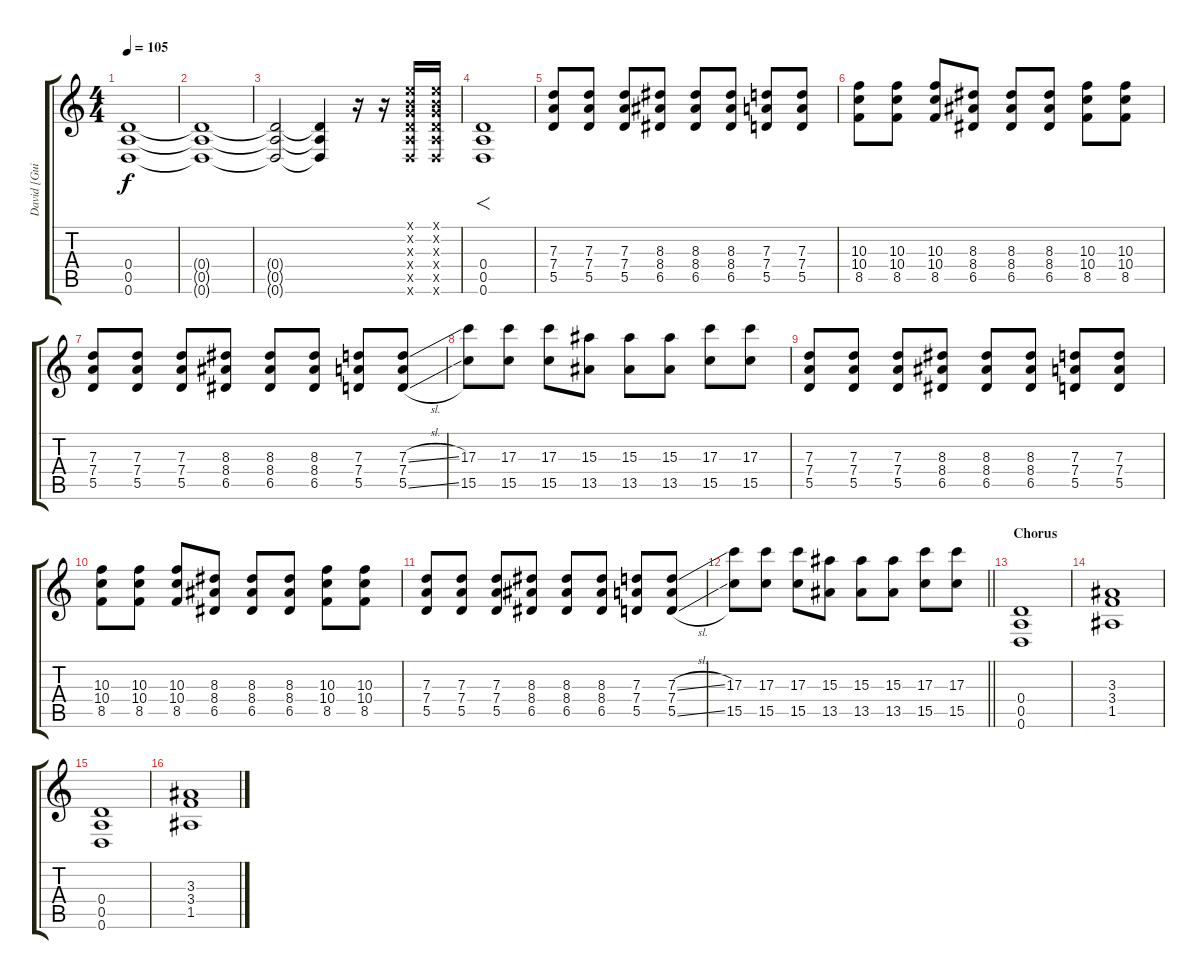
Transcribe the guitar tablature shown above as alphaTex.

\track ("David [Guitar Distortion]" "David [Gui") {instrument distortionguitar}
\staff {score tabs}
\tuning (E4 B3 G3 D3 A2 D2) {hide}
\ts (4 4)
\tempo 105
\clef g2
\ks c
(0.4{t} 0.5{t} 0.6{t}).1{dy f} |
(0.4{t} 0.5{t} 0.6{t}).1 |
(0.4{t} 0.5{t} 0.6{t}).2 (0.4{t} 0.5{t} 0.6{t}).4 r.16 r.16 (0.1{x} 0.2{x} 0.3{x} 0.4{x} 0.5{x} 0.6{x}).16 (0.1{x} 0.2{x} 0.3{x} 0.4{x} 0.5{x} 0.6{x}).16 |
(0.4 0.5 0.6).1{f} |
(7.3 7.4 5.5).8 (7.3 7.4 5.5).8 (7.3 7.4 5.5).8 (8.3 8.4 6.5).8 (8.3 8.4 6.5).8 (8.3 8.4 6.5).8 (7.3 7.4 5.5).8 (7.3 7.4 5.5).8 |
(10.3 10.4 8.5).8 (10.3 10.4 8.5).8 (10.3 10.4 8.5).8 (8.3 8.4 6.5).8 (8.3 8.4 6.5).8 (8.3 8.4 6.5).8 (10.3 10.4 8.5).8 (10.3 10.4 8.5).8 |
(7.3 7.4 5.5).8 (7.3 7.4 5.5).8 (7.3 7.4 5.5).8 (8.3 8.4 6.5).8 (8.3 8.4 6.5).8 (8.3 8.4 6.5).8 (7.3 7.4 5.5).8 (7.3{sl} 7.4 5.5{sl}).8 |
(17.3 15.5).8 (17.3 15.5).8 (17.3 15.5).8 (15.3 13.5).8 (15.3 13.5).8 (15.3 13.5).8 (17.3 15.5).8 (17.3 15.5).8 |
(7.3 7.4 5.5).8 (7.3 7.4 5.5).8 (7.3 7.4 5.5).8 (8.3 8.4 6.5).8 (8.3 8.4 6.5).8 (8.3 8.4 6.5).8 (7.3 7.4 5.5).8 (7.3 7.4 5.5).8 |
(10.3 10.4 8.5).8 (10.3 10.4 8.5).8 (10.3 10.4 8.5).8 (8.3 8.4 6.5).8 (8.3 8.4 6.5).8 (8.3 8.4 6.5).8 (10.3 10.4 8.5).8 (10.3 10.4 8.5).8 |
(7.3 7.4 5.5).8 (7.3 7.4 5.5).8 (7.3 7.4 5.5).8 (8.3 8.4 6.5).8 (8.3 8.4 6.5).8 (8.3 8.4 6.5).8 (7.3 7.4 5.5).8 (7.3{sl} 7.4 5.5{sl}).8 |
\barLineRight lightlight
(17.3 15.5).8 (17.3 15.5).8 (17.3 15.5).8 (15.3 13.5).8 (15.3 13.5).8 (15.3 13.5).8 (17.3 15.5).8 (17.3 15.5).8 |
\section ("" "Chorus")
(0.4 0.5 0.6).1 |
(3.3 3.4 1.5).1 |
(0.4 0.5 0.6).1 |
(3.3 3.4 1.5).1
